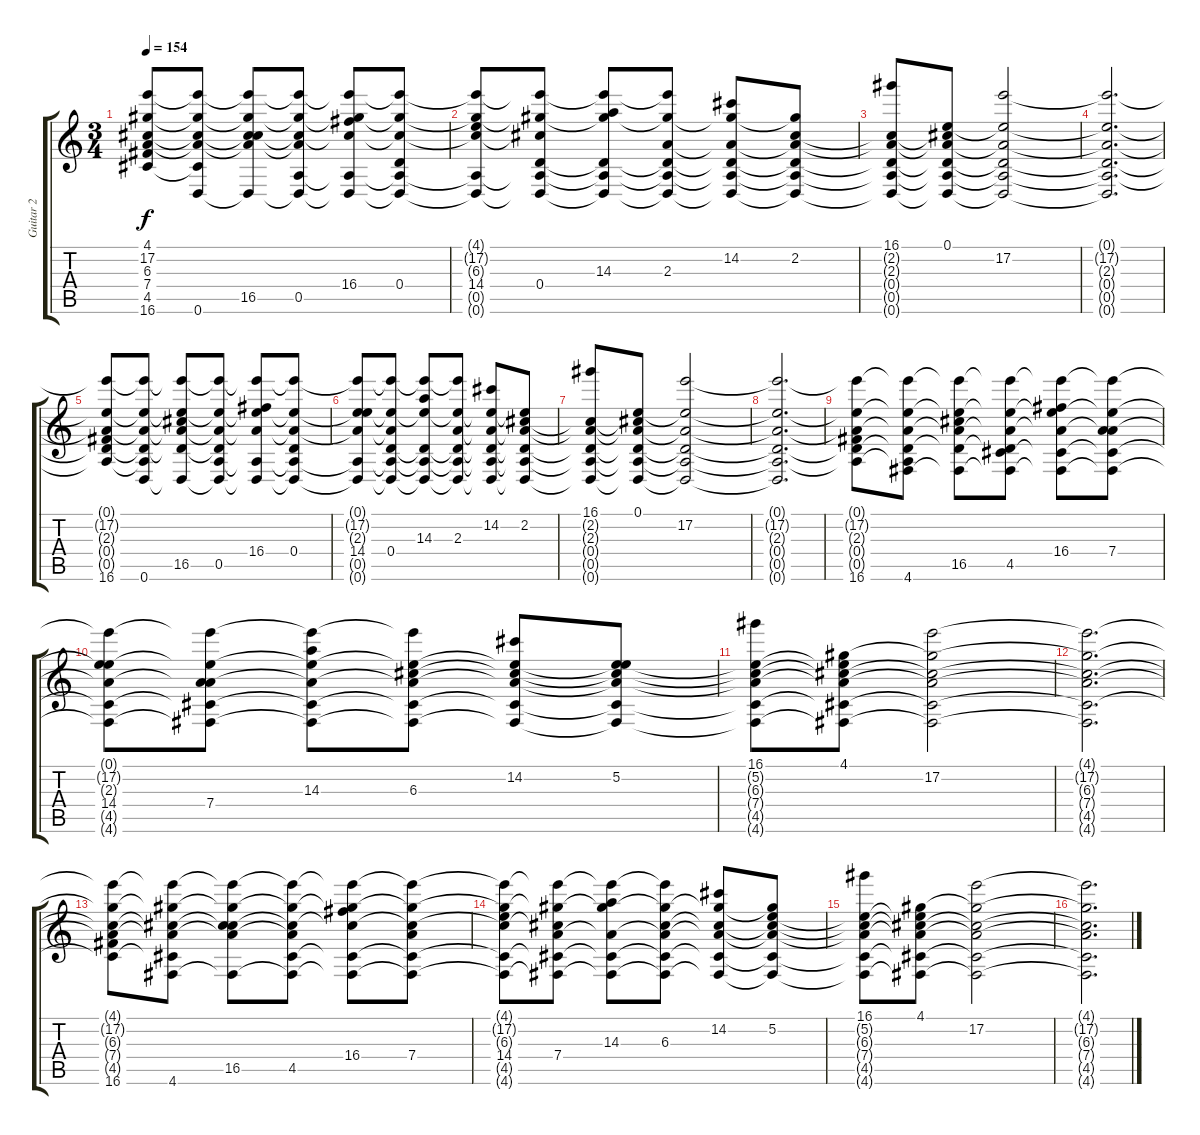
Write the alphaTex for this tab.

\track ("Guitar 2" "Guitar 2") {instrument electricguitarjazz}
\staff {score tabs}
\tuning (E4 B3 G3 D3 A2 D2) {hide}
\ts (3 4)
\tempo 154
\clef g2
\ks c
(4.1{t} 17.2{t} 6.3{t} 7.4{t} 4.5{t} 16.6).8{dy f} (4.1{t} 17.2{t} 6.3{t} 7.4{t} 4.5{t} 0.6).8 (4.1{t} 17.2{t} 6.3{t} 7.4{t} 16.5 0.6{t}).8 (4.1{t} 17.2{t} 6.3{t} 7.4{t} 0.5 0.6{t}).8 (4.1{t} 17.2{t} 6.3{t} 16.4 0.5{t} 0.6{t}).8 (4.1{t} 17.2{t} 6.3{t} 0.4 0.5{t} 0.6{t}).8 |
(4.1{t} 17.2{t} 6.3{t} 14.4 0.5{t} 0.6{t}).8 (4.1{t} 17.2{t} 6.3{t} 0.4 0.5{t} 0.6{t}).8 (4.1{t} 17.2{t} 14.3 0.4{t} 0.5{t} 0.6{t}).8 (4.1{t} 17.2{t} 2.3 0.4{t} 0.5{t} 0.6{t}).8 (4.1{t} 14.2 2.3{t} 0.4{t} 0.5{t} 0.6{t}).8 (4.1{t} 2.2 2.3{t} 0.4{t} 0.5{t} 0.6{t}).8 |
(16.1 2.2{t} 2.3{t} 0.4{t} 0.5{t} 0.6{t}).8 (0.1 2.2{t} 2.3{t} 0.4{t} 0.5{t} 0.6{t}).8 (0.1{t} 17.2 2.3{t} 0.4{t} 0.5{t} 0.6{t}).2 |
(0.1{t} 17.2{t} 2.3{t} 0.4{t} 0.5{t} 0.6{t}).2{d} |
(0.1{t} 17.2{t} 2.3{t} 0.4{t} 0.5{t} 16.6).8 (0.1{t} 17.2{t} 2.3{t} 0.4{t} 0.5{t} 0.6).8 (0.1{t} 17.2{t} 2.3{t} 0.4{t} 16.5 0.6{t}).8 (0.1{t} 17.2{t} 2.3{t} 0.4{t} 0.5 0.6{t}).8 (0.1{t} 17.2{t} 2.3{t} 16.4 0.5{t} 0.6{t}).8 (0.1{t} 17.2{t} 2.3{t} 0.4 0.5{t} 0.6{t}).8 |
(0.1{t} 17.2{t} 2.3{t} 14.4 0.5{t} 0.6{t}).8 (0.1{t} 17.2{t} 2.3{t} 0.4 0.5{t} 0.6{t}).8 (0.1{t} 17.2{t} 14.3 0.4{t} 0.5{t} 0.6{t}).8 (0.1{t} 17.2{t} 2.3 0.4{t} 0.5{t} 0.6{t}).8 (0.1{t} 14.2 2.3{t} 0.4{t} 0.5{t} 0.6{t}).8 (0.1{t} 2.2 2.3{t} 0.4{t} 0.5{t} 0.6{t}).8 |
(16.1 2.2{t} 2.3{t} 0.4{t} 0.5{t} 0.6{t}).8 (0.1 2.2{t} 2.3{t} 0.4{t} 0.5{t} 0.6{t}).8 (0.1{t} 17.2 2.3{t} 0.4{t} 0.5{t} 0.6{t}).2 |
(0.1{t} 17.2{t} 2.3{t} 0.4{t} 0.5{t} 0.6{t}).2{d} |
(0.1{t} 17.2{t} 2.3{t} 0.4{t} 0.5{t} 16.6).8 (0.1{t} 17.2{t} 2.3{t} 0.4{t} 0.5{t} 4.6).8 (0.1{t} 17.2{t} 2.3{t} 0.4{t} 16.5 4.6{t}).8 (0.1{t} 17.2{t} 2.3{t} 0.4{t} 4.5 4.6{t}).8 (0.1{t} 17.2{t} 2.3{t} 16.4 4.5{t} 4.6{t}).8 (0.1{t} 17.2{t} 2.3{t} 7.4 4.5{t} 4.6{t}).8 |
(0.1{t} 17.2{t} 2.3{t} 14.4 4.5{t} 4.6{t}).8 (0.1{t} 17.2{t} 2.3{t} 7.4 4.5{t} 4.6{t}).8 (0.1{t} 17.2{t} 14.3 7.4{t} 4.5{t} 4.6{t}).8 (0.1{t} 17.2{t} 6.3 7.4{t} 4.5{t} 4.6{t}).8 (0.1{t} 14.2 6.3{t} 7.4{t} 4.5{t} 4.6{t}).8 (0.1{t} 5.2 6.3{t} 7.4{t} 4.5{t} 4.6{t}).8 |
(16.1 5.2{t} 6.3{t} 7.4{t} 4.5{t} 4.6{t}).8 (4.1 5.2{t} 6.3{t} 7.4{t} 4.5{t} 4.6{t}).8 (4.1{t} 17.2 6.3{t} 7.4{t} 4.5{t} 4.6{t}).2 |
(4.1{t} 17.2{t} 6.3{t} 7.4{t} 4.5{t} 4.6{t}).2{d} |
(4.1{t} 17.2{t} 6.3{t} 7.4{t} 4.5{t} 16.6).8 (4.1{t} 17.2{t} 6.3{t} 7.4{t} 4.5{t} 4.6).8 (4.1{t} 17.2{t} 6.3{t} 7.4{t} 16.5 4.6{t}).8 (4.1{t} 17.2{t} 6.3{t} 7.4{t} 4.5 4.6{t}).8 (4.1{t} 17.2{t} 6.3{t} 16.4 4.5{t} 4.6{t}).8 (4.1{t} 17.2{t} 6.3{t} 7.4 4.5{t} 4.6{t}).8 |
(4.1{t} 17.2{t} 6.3{t} 14.4 4.5{t} 4.6{t}).8 (4.1{t} 17.2{t} 6.3{t} 7.4 4.5{t} 4.6{t}).8 (4.1{t} 17.2{t} 14.3 7.4{t} 4.5{t} 4.6{t}).8 (4.1{t} 17.2{t} 6.3 7.4{t} 4.5{t} 4.6{t}).8 (4.1{t} 14.2 6.3{t} 7.4{t} 4.5{t} 4.6{t}).8 (4.1{t} 5.2 6.3{t} 7.4{t} 4.5{t} 4.6{t}).8 |
(16.1 5.2{t} 6.3{t} 7.4{t} 4.5{t} 4.6{t}).8 (4.1 5.2{t} 6.3{t} 7.4{t} 4.5{t} 4.6{t}).8 (4.1{t} 17.2 6.3{t} 7.4{t} 4.5{t} 4.6{t}).2 |
(4.1{t} 17.2{t} 6.3{t} 7.4{t} 4.5{t} 4.6{t}).2{d}
